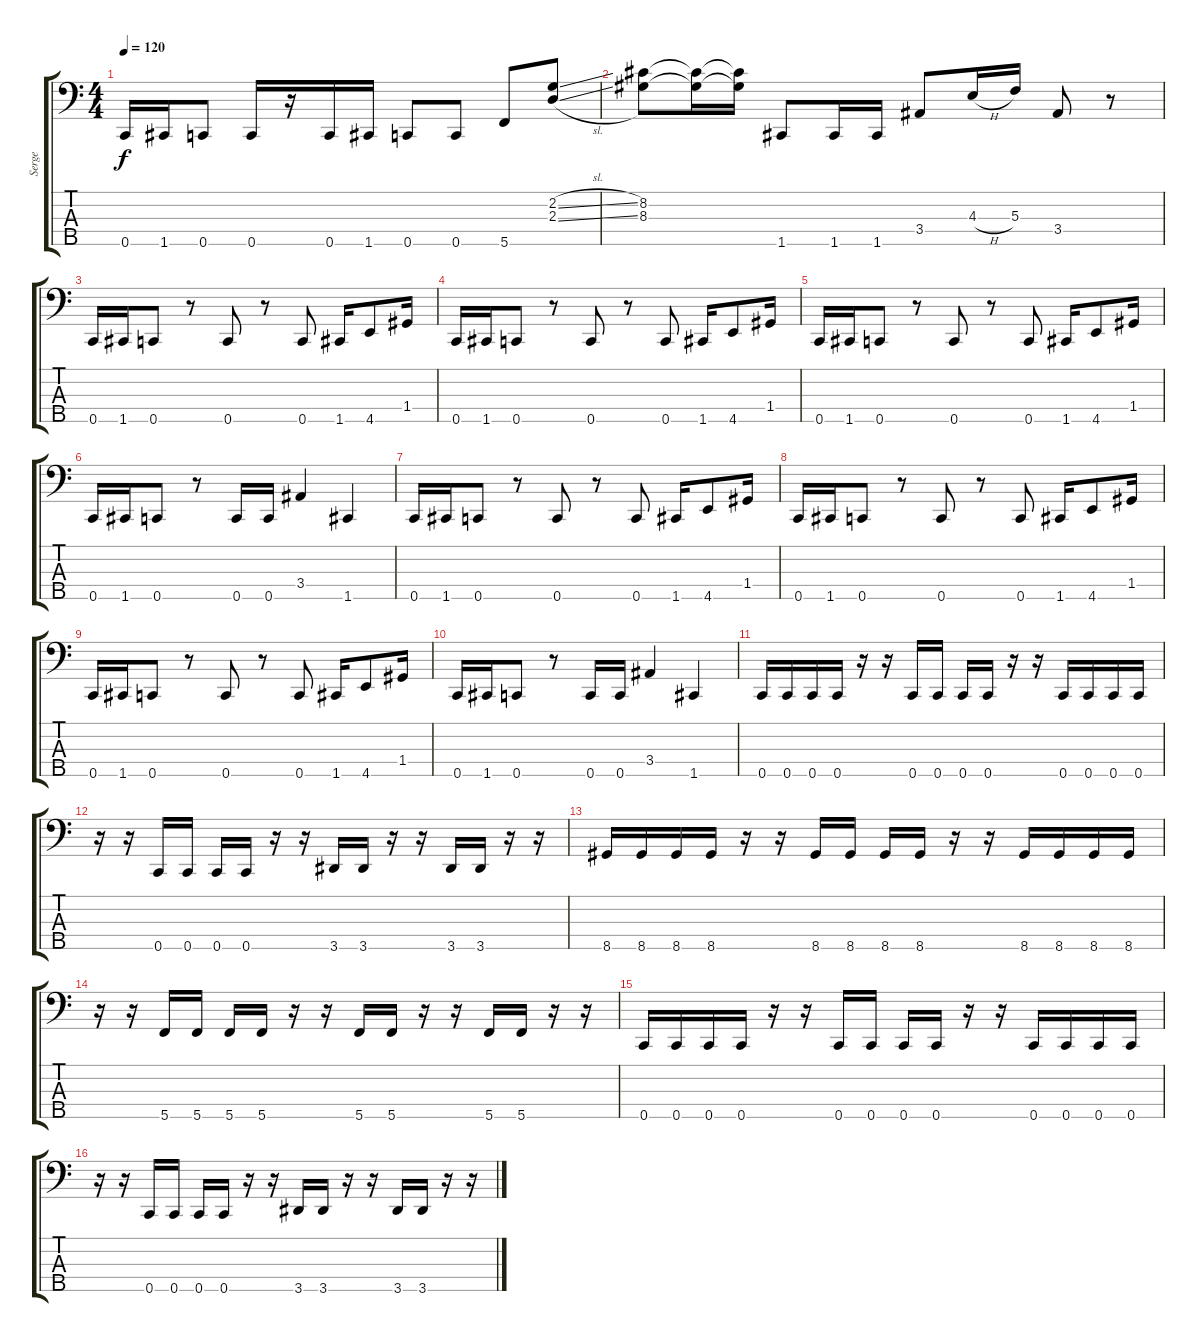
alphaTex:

\track ("Serge" "Serge") {instrument electricbasspick}
\staff {score tabs}
\tuning (Bb2 F2 C2 G1 C1) {hide}
\ts (4 4)
\tempo 120
\clef f4
\ks c
0.5.16{dy f} 1.5.16 0.5.8 0.5.16 r.16 0.5.16 1.5.16 0.5.8 0.5.8 5.5.8 (2.2{sl} 2.3{sl}).8 |
(8.2 8.3).8 (8.2{t} 8.3{t}).16 (8.2{t} 8.3{t}).16 1.5.8 1.5.16 1.5.16 3.4.8 4.3{h}.16 5.3.16 3.4.8 r.8 |
0.5.16 1.5.16 0.5.8 r.8 0.5.8 r.8 0.5.8 1.5.16 4.5.8 1.4.16 |
0.5.16 1.5.16 0.5.8 r.8 0.5.8 r.8 0.5.8 1.5.16 4.5.8 1.4.16 |
0.5.16 1.5.16 0.5.8 r.8 0.5.8 r.8 0.5.8 1.5.16 4.5.8 1.4.16 |
0.5.16 1.5.16 0.5.8 r.8 0.5.16 0.5.16 3.4.4 1.5.4 |
0.5.16 1.5.16 0.5.8 r.8 0.5.8 r.8 0.5.8 1.5.16 4.5.8 1.4.16 |
0.5.16 1.5.16 0.5.8 r.8 0.5.8 r.8 0.5.8 1.5.16 4.5.8 1.4.16 |
0.5.16 1.5.16 0.5.8 r.8 0.5.8 r.8 0.5.8 1.5.16 4.5.8 1.4.16 |
0.5.16 1.5.16 0.5.8 r.8 0.5.16 0.5.16 3.4.4 1.5.4 |
0.5.16 0.5.16 0.5.16 0.5.16 r.16 r.16 0.5.16 0.5.16 0.5.16 0.5.16 r.16 r.16 0.5.16 0.5.16 0.5.16 0.5.16 |
r.16 r.16 0.5.16 0.5.16 0.5.16 0.5.16 r.16 r.16 3.5.16 3.5.16 r.16 r.16 3.5.16 3.5.16 r.16 r.16 |
8.5.16 8.5.16 8.5.16 8.5.16 r.16 r.16 8.5.16 8.5.16 8.5.16 8.5.16 r.16 r.16 8.5.16 8.5.16 8.5.16 8.5.16 |
r.16 r.16 5.5.16 5.5.16 5.5.16 5.5.16 r.16 r.16 5.5.16 5.5.16 r.16 r.16 5.5.16 5.5.16 r.16 r.16 |
0.5.16 0.5.16 0.5.16 0.5.16 r.16 r.16 0.5.16 0.5.16 0.5.16 0.5.16 r.16 r.16 0.5.16 0.5.16 0.5.16 0.5.16 |
r.16 r.16 0.5.16 0.5.16 0.5.16 0.5.16 r.16 r.16 3.5.16 3.5.16 r.16 r.16 3.5.16 3.5.16 r.16 r.16
